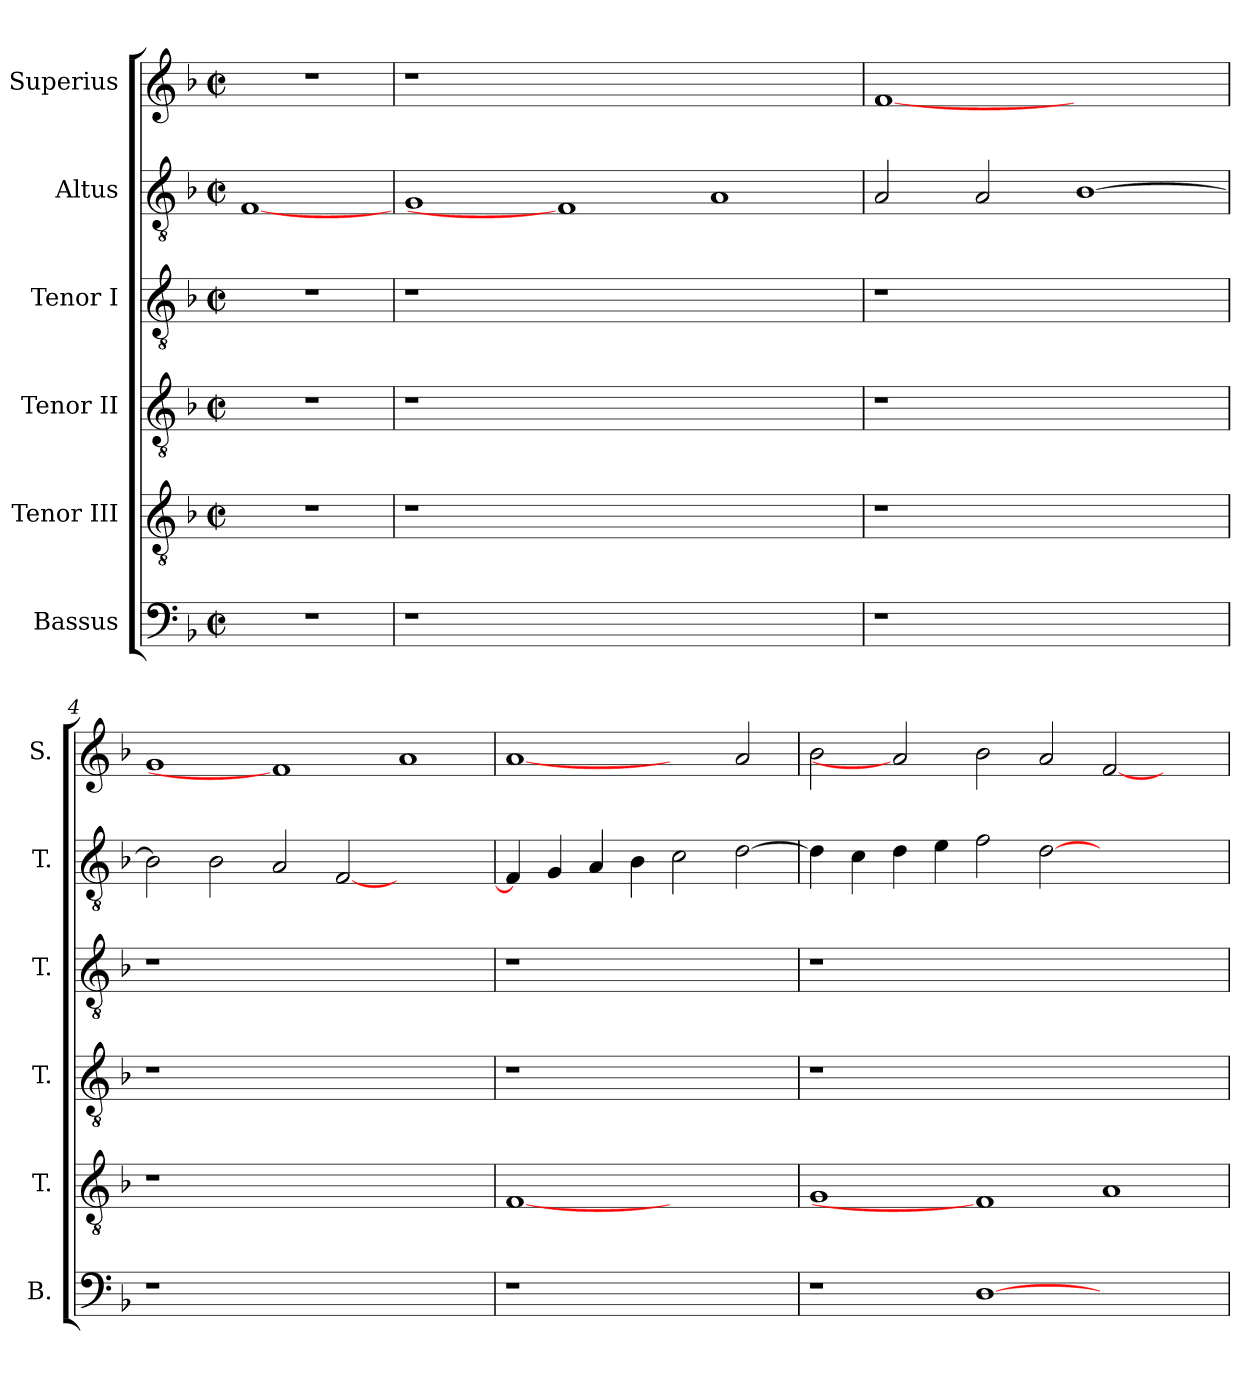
**kern	**kern	**kern	**kern	**kern	**kern
*part6	*part5	*part4	*part3	*part2	*part1
*staff6	*staff5	*staff4	*staff3	*staff2	*staff1
*I"Bassus	*I"Tenor III	*I"Tenor II	*I"Tenor I	*I"Altus	*I"Superius
*I'B.	*I'T.	*I'T.	*I'T.	*I'T.	*I'S.
!!LO:PB:g=z
*clefF4	*clefGv2	*clefGv2	*clefGv2	*clefGv2	*clefG2
*	*ITrd7c12	*ITrd7c12	*ITrd7c12	*ITrd7c12	*
*k[b-]	*k[b-]	*k[b-]	*k[b-]	*k[b-]	*k[b-]
*F:	*F:	*F:	*F:	*F:	*F:
*M2/2	*M2/2	*M2/2	*M2/2	*M2/2	*M2/2
*met(c|)	*met(c|)	*met(c|)	*met(c|)	*met(c|)	*met(c|)
=1	=1	=1	=1	=1	=1
!LO:N:vis=1	!LO:N:vis=1	!LO:N:vis=1	!LO:N:vis=1	!	!LO:N:vis=1
1r	1r	1r	1r	[1FFi	1r
=2	=2	=2	=2	=2	=2
!LO:N:vis=1	!LO:N:vis=1	!LO:N:vis=1	!LO:N:vis=1	!	!LO:N:vis=1
1r	1r	1r	1r	1GGi	1r
0ryy	0ryy	0ryy	0ryy	1FFi]	0ryy
.	.	.	.	1AAi	.
=3	=3	=3	=3	=3	=3
!LO:N:vis=1	!LO:N:vis=1	!LO:N:vis=1	!LO:N:vis=1	!	!
1r	1r	1r	1r	2AAi/	[1fi
.	.	.	.	2AAi/	.
1ryy	1ryy	1ryy	1ryy	[>1BB-i	1ryy
=4	=4	=4	=4	=4	=4
!LO:N:vis=1	!LO:N:vis=1	!LO:N:vis=1	!LO:N:vis=1	!	!
1r	1r	1r	1r	2BB-i\]	1gi
.	.	.	.	2BB-i\	.
0ryy	0ryy	0ryy	0ryy	2AAi/	1fi]
.	.	.	.	[<2FFi/	.
.	.	.	.	1ryy	1ai
=5	=5	=5	=5	=5	=5
!LO:N:vis=1	!	!LO:N:vis=1	!LO:N:vis=1	!	!
1r	[1FFi	1r	1r	4FFi/]	[1ai
.	.	.	.	4GGi/	.
.	.	.	.	4AAi/	.
.	.	.	.	4BB-i\	.
1ryy	1ryy	1ryy	1ryy	2Ci\	2ryy
.	.	.	.	[>2Di\	2ai/
!!LO:LB:g=z
=6	=6	=6	=6	=6	=6
!	!	!LO:N:vis=1	!LO:N:vis=1	!	!
1r	1GGi	1r	1r	4Di\]	2b-i\
.	.	.	.	4Ci\	.
.	.	.	.	4Di\	2ai]
.	.	.	.	4Ei\	.
[>1Di	1FFi]	0ryy	0ryy	2Fi\	2b-i\
.	.	.	.	[>2Di\	2ai/
1ryy	1AAi	.	.	1ryy	[<2fi/
.	.	.	.	.	2ryy
=	=	=	=	=	=
*-	*-	*-	*-	*-	*-
